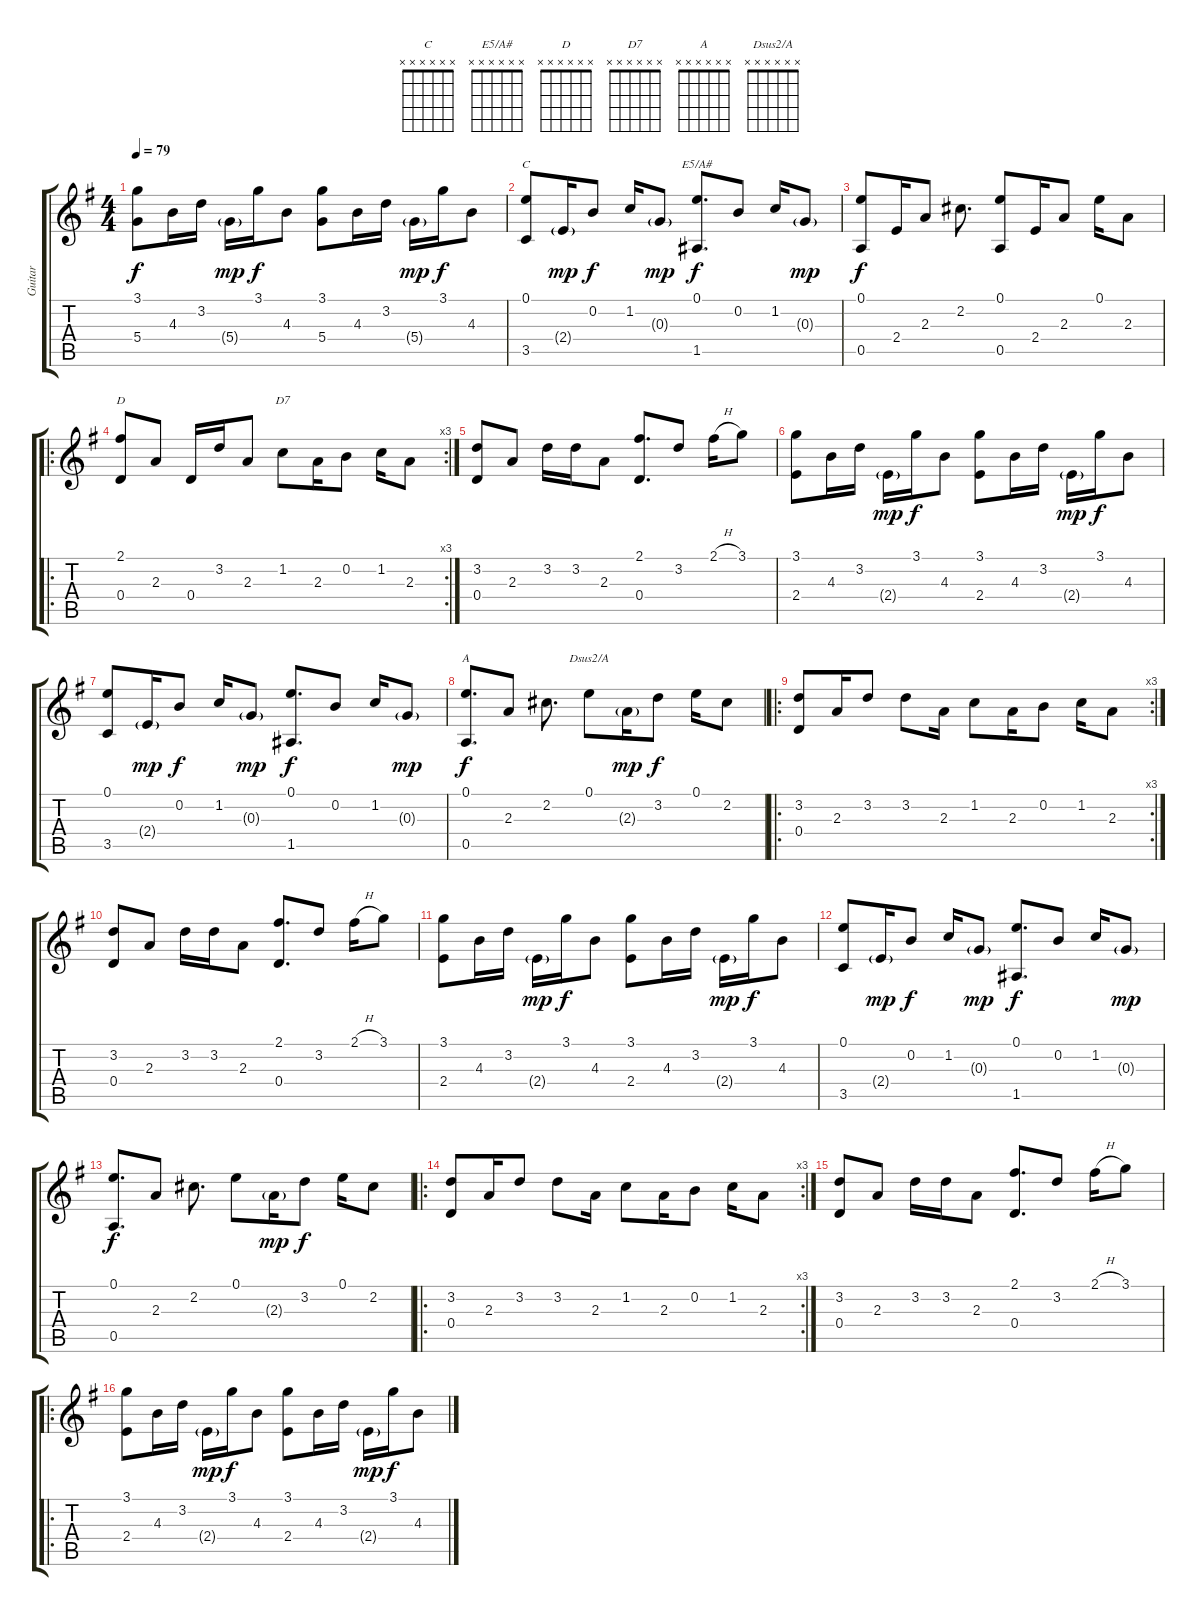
\track ("Guitar" "Guitar") {instrument acousticguitarsteel}
\staff {score tabs}
\tuning (E4 B3 G3 D3 A2 E2) {hide}
\chord ("C" x x x x x x)
\chord ("E5/A#" x x x x x x)
\chord ("D" x x x x x x)
\chord ("D7" x x x x x x)
\chord ("A" x x x x x x)
\chord ("Dsus2/A" x x x x x x)
\ts (4 4)
\tempo 79
\clef g2
\ks g
(3.1 5.4).8{dy f} 4.3.16 3.2.16 5.4{g}.16{dy mp} 3.1.16{dy f} 4.3.8 (3.1 5.4).8 4.3.16 3.2.16 5.4{g}.16{dy mp} 3.1.16{dy f} 4.3.8 |
(0.1 3.5).8{ch "C"} 2.4{g}.16{dy mp} 0.2.8{dy f} 1.2.16 0.3{g}.8{dy mp} (0.1 1.5).8{d ch "E5/A#" dy f} 0.2.8 1.2.16 0.3{g}.8{dy mp} |
(0.1 0.5).8{dy f} 2.4.16 2.3.8 2.2.8{d} (0.1 0.5).8 2.4.16 2.3.8 0.1.16 2.3.8 |
\ro
\rc 3
(2.1 0.4).8{ch "D"} 2.3.8 0.4.16 3.2.16 2.3.8 1.2.8{ch "D7"} 2.3.16 0.2.8 1.2.16 2.3.8 |
(3.2 0.4).8 2.3.8 3.2.16 3.2.16 2.3.8 (2.1 0.4).8{d} 3.2.8 2.1{h}.16 3.1.8 |
(3.1 2.4).8 4.3.16 3.2.16 2.4{g}.16{dy mp} 3.1.16{dy f} 4.3.8 (3.1 2.4).8 4.3.16 3.2.16 2.4{g}.16{dy mp} 3.1.16{dy f} 4.3.8 |
(0.1 3.5).8 2.4{g}.16{dy mp} 0.2.8{dy f} 1.2.16 0.3{g}.8{dy mp} (0.1 1.5).8{d dy f} 0.2.8 1.2.16 0.3{g}.8{dy mp} |
(0.1 0.5).8{d ch "A" dy f} 2.3.8 2.2.8{d} 0.1.8{ch "Dsus2/A"} 2.3{g}.16{dy mp} 3.2.8{dy f} 0.1.16 2.2.8 |
\ro
\rc 3
(3.2 0.4).8 2.3.16 3.2.8 3.2.8 2.3.16 1.2.8 2.3.16 0.2.8 1.2.16 2.3.8 |
(3.2 0.4).8 2.3.8 3.2.16 3.2.16 2.3.8 (2.1 0.4).8{d} 3.2.8 2.1{h}.16 3.1.8 |
(3.1 2.4).8 4.3.16 3.2.16 2.4{g}.16{dy mp} 3.1.16{dy f} 4.3.8 (3.1 2.4).8 4.3.16 3.2.16 2.4{g}.16{dy mp} 3.1.16{dy f} 4.3.8 |
(0.1 3.5).8 2.4{g}.16{dy mp} 0.2.8{dy f} 1.2.16 0.3{g}.8{dy mp} (0.1 1.5).8{d dy f} 0.2.8 1.2.16 0.3{g}.8{dy mp} |
(0.1 0.5).8{d dy f} 2.3.8 2.2.8{d} 0.1.8 2.3{g}.16{dy mp} 3.2.8{dy f} 0.1.16 2.2.8 |
\ro
\rc 3
(3.2 0.4).8 2.3.16 3.2.8 3.2.8 2.3.16 1.2.8 2.3.16 0.2.8 1.2.16 2.3.8 |
(3.2 0.4).8 2.3.8 3.2.16 3.2.16 2.3.8 (2.1 0.4).8{d} 3.2.8 2.1{h}.16 3.1.8 |
\ro
(3.1 2.4).8 4.3.16 3.2.16 2.4{g}.16{dy mp} 3.1.16{dy f} 4.3.8 (3.1 2.4).8 4.3.16 3.2.16 2.4{g}.16{dy mp} 3.1.16{dy f} 4.3.8
